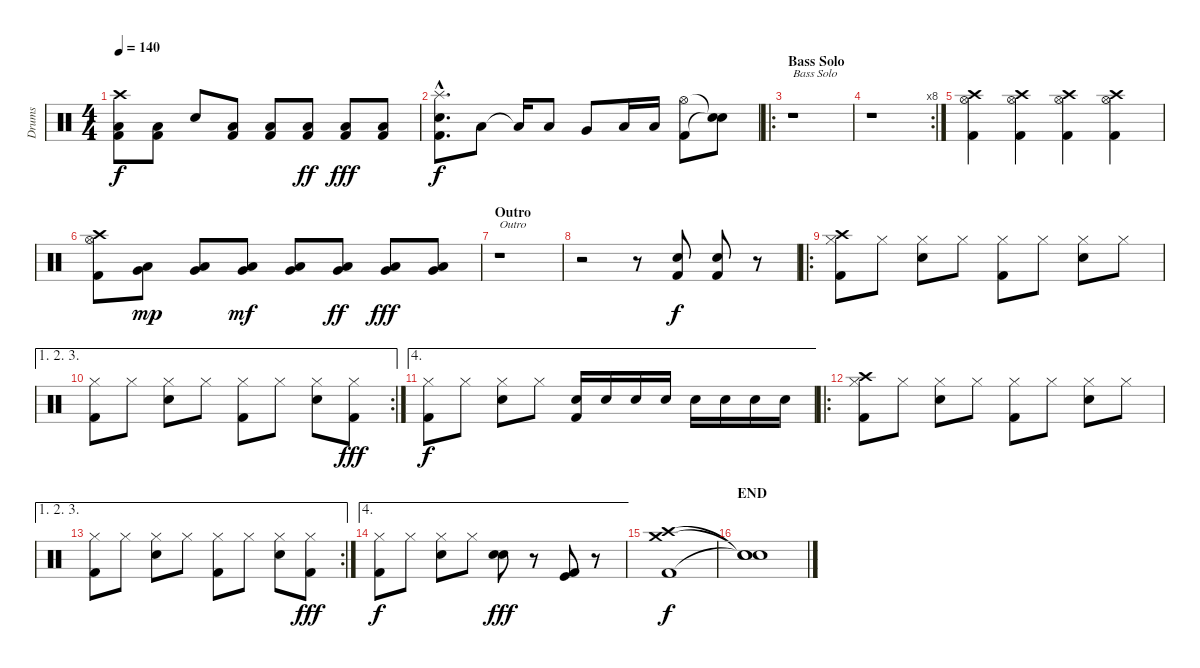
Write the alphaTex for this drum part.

\track ("Drums" "Drums") {instrument percussion}
\staff {score}
\articulation defaults
\ts (4 4)
\tempo 140
\clef neutral
\ks c
("Crash high (hit)" "Low Floor Tom (hit)" "Kick (hit) 2").8{dy f} ("Low Floor Tom (hit)" "Kick (hit) 2").8 "Electric Snare (hit)".8 ("Low Floor Tom (hit)" "Kick (hit) 2").8 ("Low Floor Tom (hit)" "Kick (hit) 2").8 ("Low Floor Tom (hit)" "Kick (hit) 2").8{dy ff} ("Low Floor Tom (hit)" "Kick (hit) 2").8{dy fff} ("Low Floor Tom (hit)" "Kick (hit) 2").8 |
("Splash (hit)"{hac} "Electric Snare (hit)"{hac} "Kick (hit) 2"{hac}).8{d dy f} "Low Tom (hit)".8 "Low Tom (hit)"{t}.16 "Low Tom (hit)".8 "Very Low Tom (hit)".8 "Low Floor Tom (hit)".16 "Low Floor Tom (hit)".16 ("Hi-Hat (open)" "Kick (hit) 2").8 ("Snare (hit)"{t} "Snare (hit)"{t}).8 |
\ro
\section ("" "Bass Solo")
r.1{txt "Bass Solo"} |
\rc 8
r.1 |
("Crash high (hit)" "Hi-Hat (open)" "Kick (hit) 2").4 ("Crash high (hit)" "Hi-Hat (open)" "Kick (hit) 2").4 ("Crash high (hit)" "Hi-Hat (open)" "Kick (hit) 2").4 ("Crash high (hit)" "Hi-Hat (open)" "Kick (hit) 2").4 |
("Crash high (hit)" "Hi-Hat (open)" "Kick (hit) 2").8 ("Very Low Tom (hit)" "Low Floor Tom (hit)").8{dy mp} ("Very Low Tom (hit)" "Low Floor Tom (hit)").8 ("Very Low Tom (hit)" "Low Floor Tom (hit)").8{dy mf} ("Very Low Tom (hit)" "Low Floor Tom (hit)").8 ("Very Low Tom (hit)" "Low Floor Tom (hit)").8{dy ff} ("Very Low Tom (hit)" "Low Floor Tom (hit)").8{dy fff} ("Very Low Tom (hit)" "Low Floor Tom (hit)").8 |
\section ("" "Outro")
r.1{txt "Outro"} |
r.2 r.8 ("Electric Snare (hit)" "Kick (hit) 2").8{dy f} ("Electric Snare (hit)" "Kick (hit) 2").8 r.8 |
\ro
("Crash high (hit)" "Hi-Hat (closed)" "Kick (hit) 2").8 "Hi-Hat (closed)".8 ("Hi-Hat (closed)" "Electric Snare (hit)").8 "Hi-Hat (closed)".8 ("Hi-Hat (closed)" "Kick (hit) 2").8 "Hi-Hat (closed)".8 ("Hi-Hat (closed)" "Electric Snare (hit)").8 "Hi-Hat (closed)".8 |
\ae (1 2 3)
\rc 2
("Hi-Hat (closed)" "Kick (hit) 2").8 "Hi-Hat (closed)".8 ("Hi-Hat (closed)" "Electric Snare (hit)").8 "Hi-Hat (closed)".8 ("Hi-Hat (closed)" "Kick (hit) 2").8 "Hi-Hat (closed)".8 ("Hi-Hat (closed)" "Electric Snare (hit)").8 ("Hi-Hat (closed)" "Kick (hit) 2").8{dy fff} |
\ae 4
("Hi-Hat (closed)" "Kick (hit) 2").8{dy f} "Hi-Hat (closed)".8 ("Hi-Hat (closed)" "Electric Snare (hit)").8 "Hi-Hat (closed)".8 ("Electric Snare (hit)" "Kick (hit) 2").16 "Electric Snare (hit)".16 "Electric Snare (hit)".16 "Electric Snare (hit)".16 "Electric Snare (hit)".16 "Electric Snare (hit)".16 "Electric Snare (hit)".16 "Electric Snare (hit)".16 |
\ro
("Crash high (hit)" "Hi-Hat (closed)" "Kick (hit) 2").8 "Hi-Hat (closed)".8 ("Hi-Hat (closed)" "Electric Snare (hit)").8 "Hi-Hat (closed)".8 ("Hi-Hat (closed)" "Kick (hit) 2").8 "Hi-Hat (closed)".8 ("Hi-Hat (closed)" "Electric Snare (hit)").8 "Hi-Hat (closed)".8 |
\ae (1 2 3)
\rc 2
("Hi-Hat (closed)" "Kick (hit) 2").8 "Hi-Hat (closed)".8 ("Hi-Hat (closed)" "Electric Snare (hit)").8 "Hi-Hat (closed)".8 ("Hi-Hat (closed)" "Kick (hit) 2").8 "Hi-Hat (closed)".8 ("Hi-Hat (closed)" "Electric Snare (hit)").8 ("Hi-Hat (closed)" "Kick (hit) 2").8{dy fff} |
\ae 4
("Hi-Hat (closed)" "Kick (hit) 2").8{dy f} "Hi-Hat (closed)".8 ("Hi-Hat (closed)" "Electric Snare (hit)").8 "Hi-Hat (closed)".8 ("Snare (hit) 2" "Electric Snare (hit)").8{dy fff} r.8 ("Kick (hit)" "Kick (hit) 2").8 r.8 |
("Crash medium (hit)" "Crash high (hit)" "Kick (hit) 2").1{dy f} |
\section ("" "END")
("Snare (hit)"{t} "Snare (hit)"{t} "Snare (hit)"{t}).1
